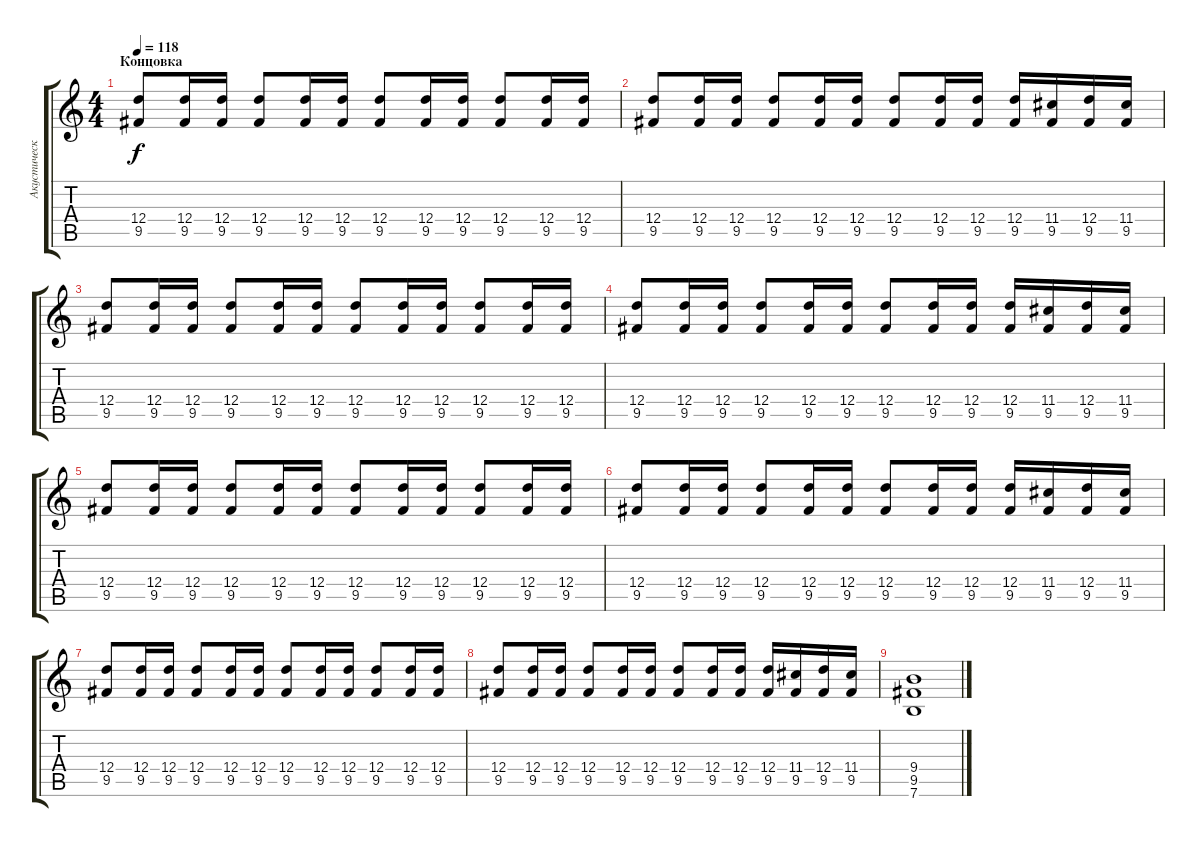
\track ("Акустическая гитара" "Акустическ") {instrument acousticguitarsteel}
\staff {score tabs}
\tuning (E4 B3 G3 D3 A2 E2) {hide}
\ts (4 4)
\section ("" "Концовка")
\tempo 118
\clef g2
\ks c
(12.4 9.5).8{dy f volume 12 instrument acousticguitarsteel} (12.4 9.5).16 (12.4 9.5).16 (12.4 9.5).8 (12.4 9.5).16 (12.4 9.5).16 (12.4 9.5).8 (12.4 9.5).16 (12.4 9.5).16 (12.4 9.5).8 (12.4 9.5).16 (12.4 9.5).16 |
(12.4 9.5).8 (12.4 9.5).16 (12.4 9.5).16 (12.4 9.5).8 (12.4 9.5).16 (12.4 9.5).16 (12.4 9.5).8 (12.4 9.5).16 (12.4 9.5).16 (12.4 9.5).16 (11.4 9.5).16 (12.4 9.5).16 (11.4 9.5).16 |
(12.4 9.5).8 (12.4 9.5).16 (12.4 9.5).16 (12.4 9.5).8 (12.4 9.5).16 (12.4 9.5).16 (12.4 9.5).8 (12.4 9.5).16 (12.4 9.5).16 (12.4 9.5).8 (12.4 9.5).16 (12.4 9.5).16 |
(12.4 9.5).8 (12.4 9.5).16 (12.4 9.5).16 (12.4 9.5).8 (12.4 9.5).16 (12.4 9.5).16 (12.4 9.5).8 (12.4 9.5).16 (12.4 9.5).16 (12.4 9.5).16 (11.4 9.5).16 (12.4 9.5).16 (11.4 9.5).16 |
(12.4 9.5).8{volume 12 instrument acousticguitarsteel} (12.4 9.5).16 (12.4 9.5).16 (12.4 9.5).8 (12.4 9.5).16 (12.4 9.5).16 (12.4 9.5).8 (12.4 9.5).16 (12.4 9.5).16 (12.4 9.5).8 (12.4 9.5).16 (12.4 9.5).16 |
(12.4 9.5).8 (12.4 9.5).16 (12.4 9.5).16 (12.4 9.5).8 (12.4 9.5).16 (12.4 9.5).16 (12.4 9.5).8 (12.4 9.5).16 (12.4 9.5).16 (12.4 9.5).16 (11.4 9.5).16 (12.4 9.5).16 (11.4 9.5).16 |
(12.4 9.5).8 (12.4 9.5).16 (12.4 9.5).16 (12.4 9.5).8 (12.4 9.5).16 (12.4 9.5).16 (12.4 9.5).8 (12.4 9.5).16 (12.4 9.5).16 (12.4 9.5).8 (12.4 9.5).16 (12.4 9.5).16 |
(12.4 9.5).8 (12.4 9.5).16 (12.4 9.5).16 (12.4 9.5).8 (12.4 9.5).16 (12.4 9.5).16 (12.4 9.5).8 (12.4 9.5).16 (12.4 9.5).16 (12.4 9.5).16 (11.4 9.5).16 (12.4 9.5).16 (11.4 9.5).16 |
(9.4 9.5 7.6).1
